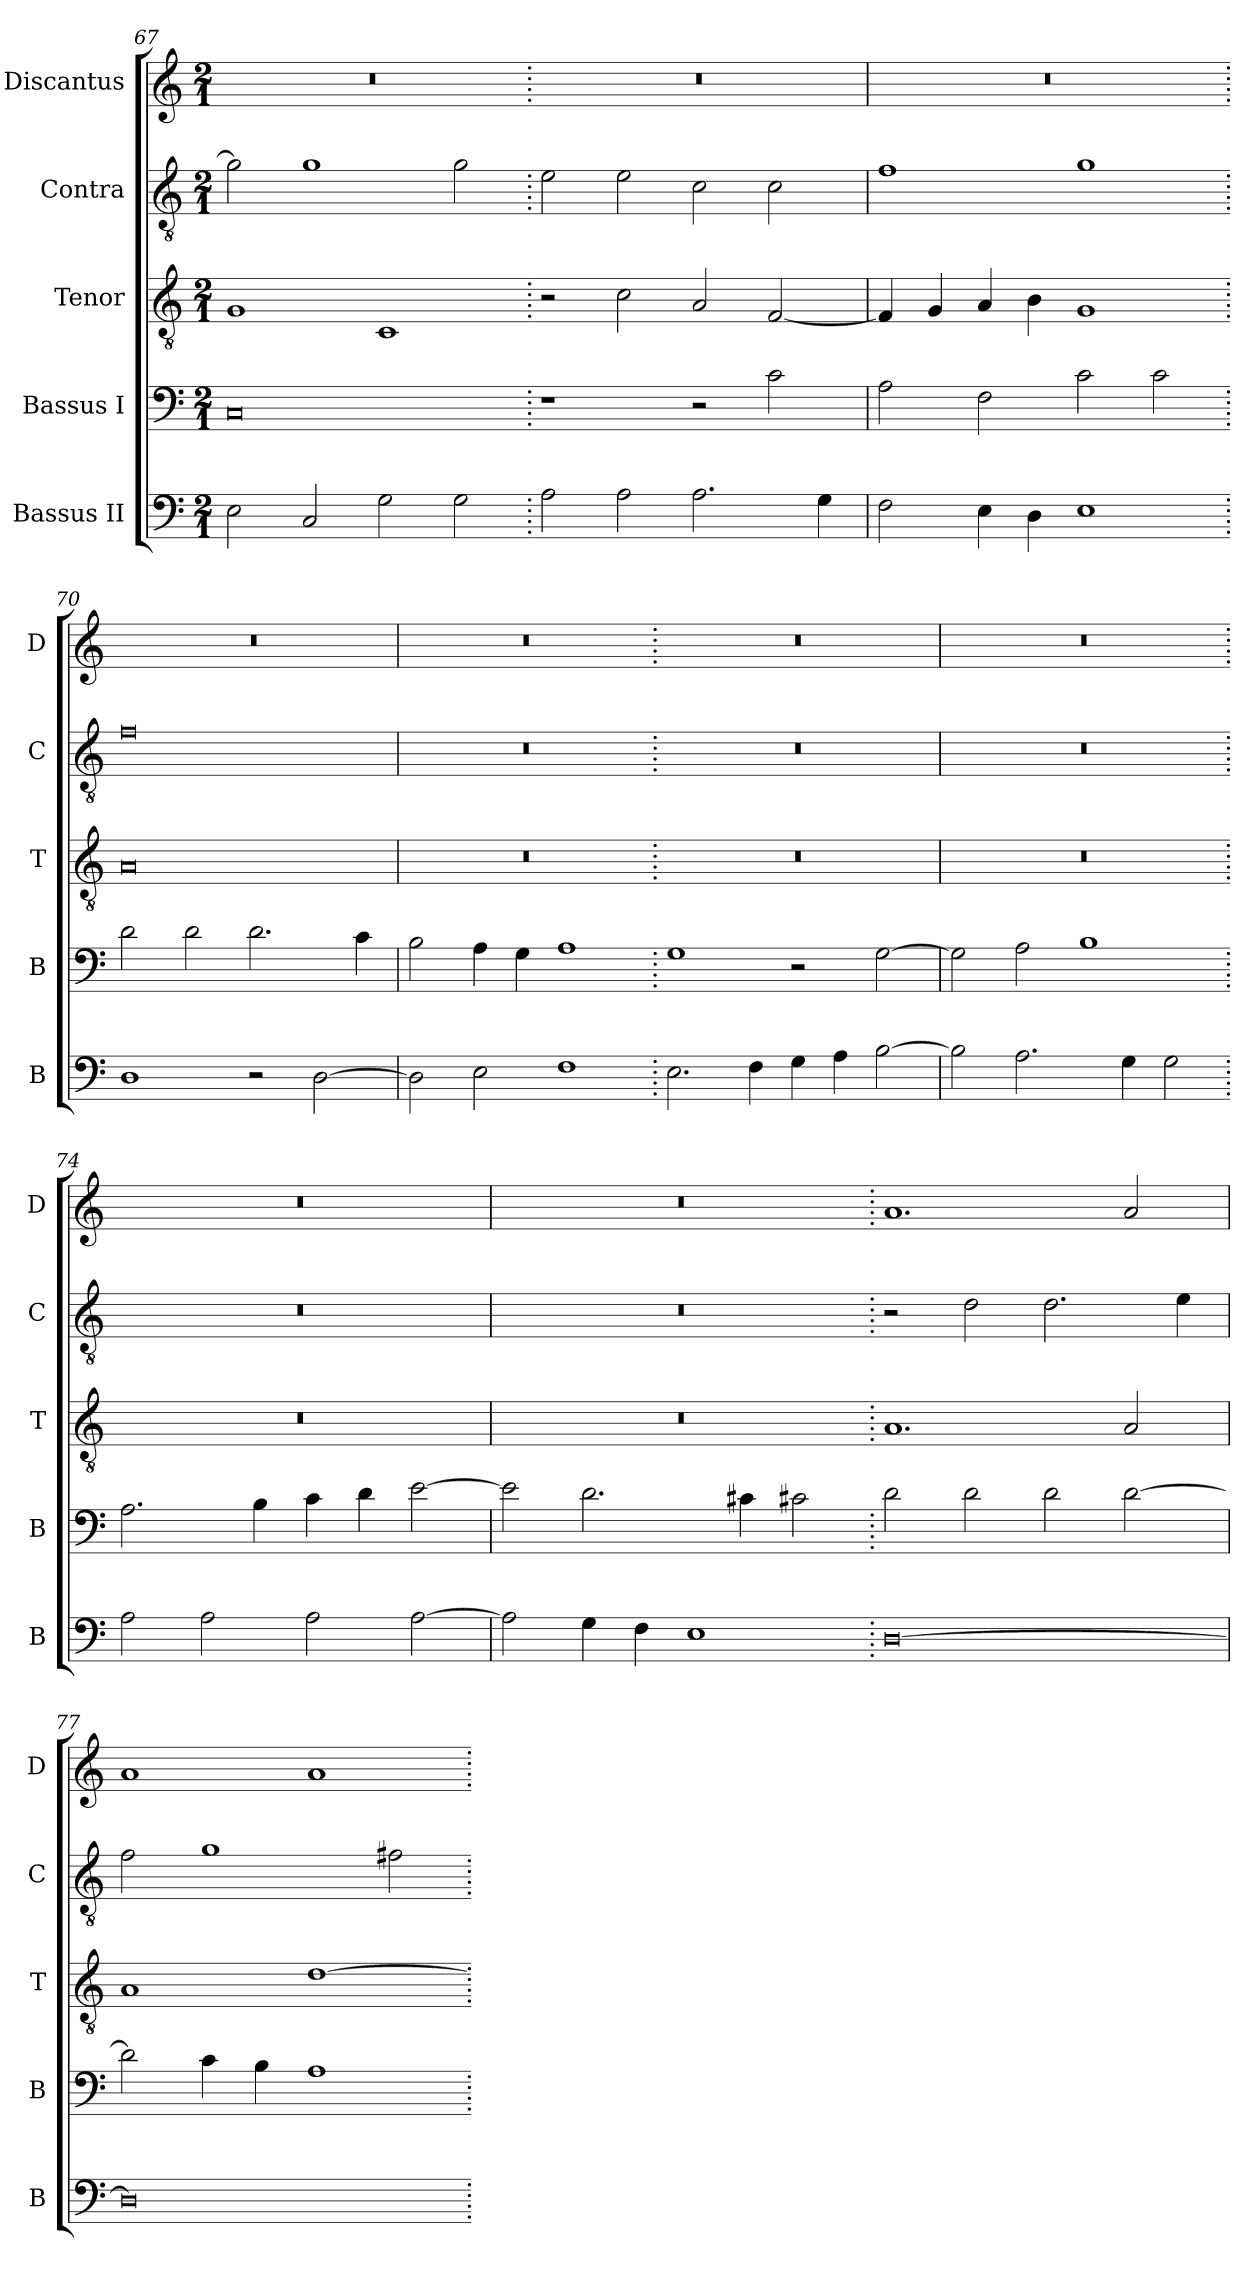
**kern	**kern	**kern	**kern	**kern
*part5	*part4	*part3	*part2	*part1
*staff5	*staff4	*staff3	*staff2	*staff1
*I"Bassus II	*I"Bassus I	*I"Tenor	*I"Contra	*I"Discantus
*I'B	*I'B	*I'T	*I'C	*I'D
*clefF4	*clefF4	*clefGv2	*clefGv2	*clefG2
*k[]	*k[]	*k[]	*k[]	*k[]
*M2/1	*M2/1	*M2/1	*M2/1	*M2/1
=67	=67	=67	=67	=67
2E\	0C	1G	2g\]	0r
2C/	.	.	1g	.
2G\	.	1C	.	.
2G\	.	.	2g\	.
=68.	=68.	=68.	=68.	=68.
2A\	1r	2r	2e\	0r
2A\	.	2c\	2e\	.
2.A\	2r	2A/	2c\	.
.	2c\	[2F/	2c\	.
4G\	.	.	.	.
=69	=69	=69	=69	=69
2F\	2A\	4F/]	1f	0r
.	.	4G/	.	.
4E\	2F\	4A/	.	.
4D\	.	4B\	.	.
1E	2c\	1G	1g	.
.	2c\	.	.	.
=70.	=70.	=70.	=70.	=70.
1D	2d\	0A	0f	0r
.	2d\	.	.	.
2r	2.d\	.	.	.
[2D\	.	.	.	.
.	4c\	.	.	.
=71	=71	=71	=71	=71
2D\]	2B\	0r	0r	0r
2E\	4A\	.	.	.
.	4G\	.	.	.
1F	1A	.	.	.
=72.	=72.	=72.	=72.	=72.
2.E\	1G	0r	0r	0r
4F\	.	.	.	.
4G\	2r	.	.	.
4A\	.	.	.	.
[2B\	[2G\	.	.	.
=73	=73	=73	=73	=73
2B\]	2G\]	0r	0r	0r
2.A\	2A\	.	.	.
.	1B	.	.	.
4G\	.	.	.	.
2G\	.	.	.	.
=74.	=74.	=74.	=74.	=74.
2A\	2.A\	0r	0r	0r
2A\	.	.	.	.
.	4B\	.	.	.
2A\	4c\	.	.	.
.	4d\	.	.	.
[2A\	[2e\	.	.	.
=75	=75	=75	=75	=75
2A\]	2e\]	0r	0r	0r
4G\	2.d\	.	.	.
4F\	.	.	.	.
1E	.	.	.	.
.	4c#X\	.	.	.
.	2c#X\	.	.	.
=76.	=76.	=76.	=76.	=76.
[0D	2d\	1.A	2r	1.a
.	2d\	.	2d\	.
.	2d\	.	2.d\	.
.	[2d\	2A/	.	2a/
.	.	.	4e\	.
=77	=77	=77	=77	=77
0D]	2d\]	1A	2f\	1a
.	4c\	.	1g	.
.	4B\	.	.	.
.	1A	[1d	.	1a
.	.	.	2f#X\	.
=.	=.	=.	=.	=.
*-	*-	*-	*-	*-
